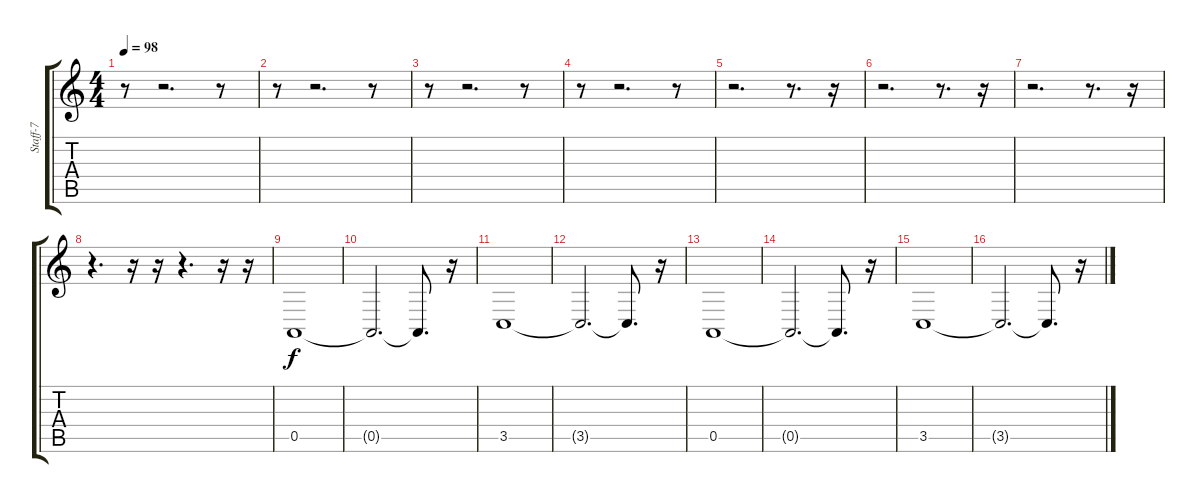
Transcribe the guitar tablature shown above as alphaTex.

\track ("Staff-7" "Staff-7") {instrument synthvoice}
\staff {score tabs}
\tuning (E4 B3 G3 D3 A2 E2) {hide}
\ts (4 4)
\tempo 98
\clef g2
\ks c
r.8{dy f} r.2{d} r.8 |
r.8 r.2{d} r.8 |
r.8 r.2{d} r.8 |
r.8 r.2{d} r.8 |
r.2{d volume 8} r.8{d} r.16 |
r.2{d} r.8{d} r.16 |
r.2{d} r.8{d} r.16 |
r.4{d} r.16 r.16 r.4{d} r.16 r.16 |
0.5.1{volume 5 instrument synthvoice} |
0.5{t}.2{d} 0.5{t}.8{d} r.16 |
3.5.1{volume 5} |
3.5{t}.2{d} 3.5{t}.8{d} r.16 |
0.5.1{volume 5 instrument synthvoice} |
0.5{t}.2{d} 0.5{t}.8{d} r.16 |
3.5.1{volume 2} |
3.5{t}.2{d} 3.5{t}.8{d} r.16
